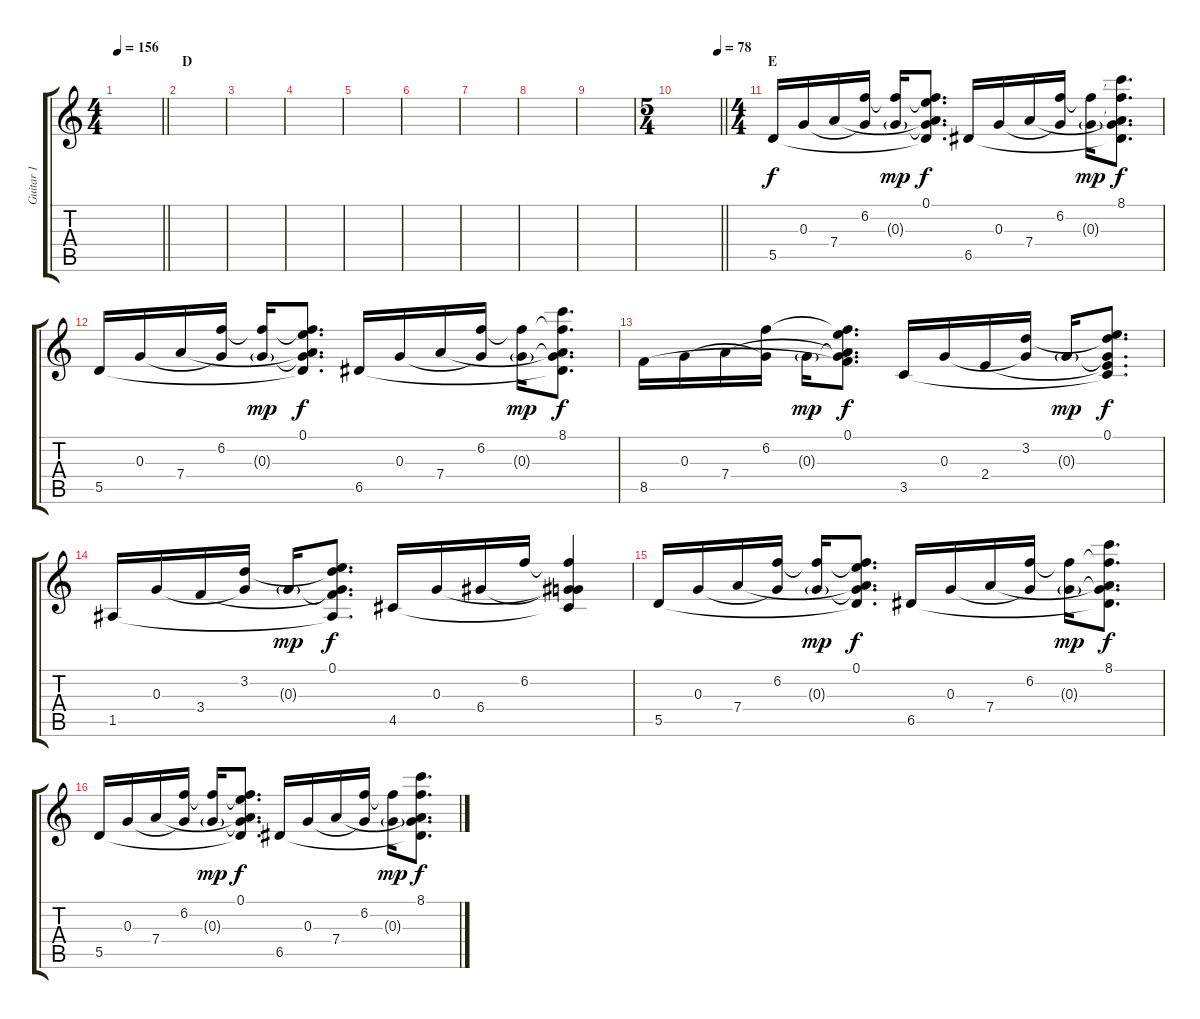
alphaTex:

\track ("Guitar 1" "Guitar 1") {instrument acousticguitarsteel}
\staff {score tabs}
\tuning (E4 B3 G3 D3 A2 D2) {hide}
\ts (4 4)
\tempo 156
\clef g2
\barLineRight lightlight
\ks c
|
\section ("" "D")
|
|
|
|
|
|
|
|
\ts (5 4)
\tempo (78 0.95)
\barLineRight lightlight
|
\ts (4 4)
\section ("" "E")
5.5.16 0.3.16 7.4.16 (6.2 0.3{t}).16 (6.2{t} 0.3{g}).16{dy mp} (0.1 6.2{t} 0.3{t} 7.4{t} 5.5{t}).8{d dy f} 6.5.16 0.3.16 7.4.16 (6.2 0.3{t}).16 (6.2{t} 0.3{g}).16{dy mp} (8.1 6.2{t} 0.3{t} 7.4{t} 6.5{t}).8{d dy f} |
5.5.16 0.3.16 7.4.16 (6.2 0.3{t}).16 (6.2{t} 0.3{g}).16{dy mp} (0.1 6.2{t} 0.3{t} 7.4{t} 5.5{t}).8{d dy f} 6.5.16 0.3.16 7.4.16 (6.2 0.3{t}).16 (6.2{t} 0.3{g}).16{dy mp} (8.1 6.2{t} 0.3{t} 7.4{t} 6.5{t}).8{d dy f} |
8.5.16 0.3.16 7.4.16 (6.2 0.3{t}).16 0.3{g}.16{dy mp} (0.1 6.2{t} 0.3{t} 7.4{t} 8.5{t}).8{d dy f} 3.5.16 0.3.16 2.4.16 (3.2 0.3{t}).16 0.3{g}.16{dy mp} (0.1 3.2{t} 0.3{t} 2.4{t} 3.5{t}).8{d dy f} |
1.5.16 0.3.16 3.4.16 (3.2 0.3{t}).16 0.3{g}.16{dy mp} (0.1 3.2{t} 0.3{t} 3.4{t} 1.5{t}).8{d dy f} 4.5.16 0.3.16 6.4.16 6.2.16 (6.2{t} 0.3{t} 6.4{t} 4.5{t}).4 |
5.5.16 0.3.16 7.4.16 (6.2 0.3{t}).16 (6.2{t} 0.3{g}).16{dy mp} (0.1 6.2{t} 0.3{t} 7.4{t} 5.5{t}).8{d dy f} 6.5.16 0.3.16 7.4.16 (6.2 0.3{t}).16 (6.2{t} 0.3{g}).16{dy mp} (8.1 6.2{t} 0.3{t} 7.4{t} 6.5{t}).8{d dy f} |
5.5.16 0.3.16 7.4.16 (6.2 0.3{t}).16 (6.2{t} 0.3{g}).16{dy mp} (0.1 6.2{t} 0.3{t} 7.4{t} 5.5{t}).8{d dy f} 6.5.16 0.3.16 7.4.16 (6.2 0.3{t}).16 (6.2{t} 0.3{g}).16{dy mp} (8.1 6.2{t} 0.3{t} 7.4{t} 6.5{t}).8{d dy f}
